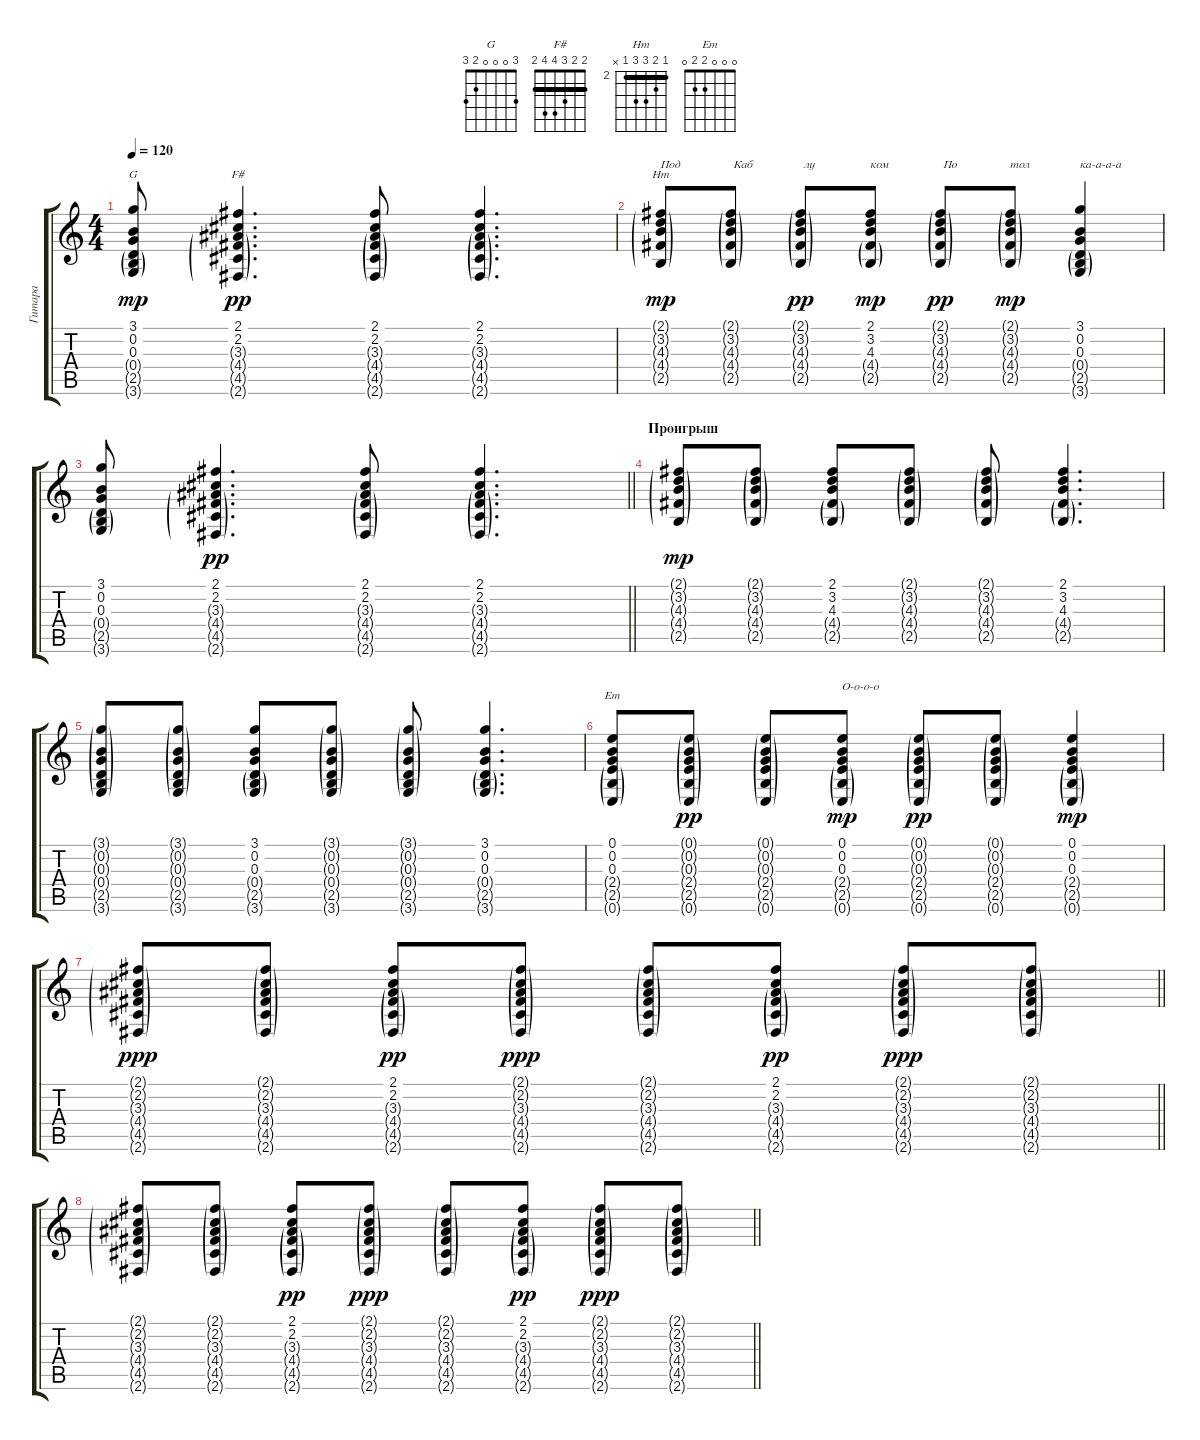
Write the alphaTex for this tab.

\track ("Гитара" "Гитара") {instrument acousticguitarsteel}
\staff {score tabs}
\tuning (E4 B3 G3 D3 A2 E2) {hide}
\chord ("G" 3 0 0 0 2 3)
\chord ("F#" 2 2 3 4 4 2) {barre 2}
\chord ("Hm" 2 3 4 4 2 x) {firstfret 2 barre 2}
\chord ("Em" 0 0 0 2 2 0)
\ts (4 4)
\tempo 120
\clef g2
\ks c
(3.1 0.2 0.3 0.4{g} 2.5{g} 3.6{g}).8{ch "G" dy mp} (2.1 2.2 3.3{g} 4.4{g} 4.5{g} 2.6{g}).4{d ch "F#" dy pp} (2.1 2.2 3.3{g} 4.4{g} 4.5{g} 2.6{g}).8 (2.1 2.2 3.3{g} 4.4{g} 4.5{g} 2.6{g}).4{d} |
(2.1{g} 3.2{g} 4.3{g} 4.4{g} 2.5{g}).8{ch "Hm" txt "Под" dy mp} (2.1{g} 3.2{g} 4.3{g} 4.4{g} 2.5{g}).8{txt " Каб"} (2.1{g} 3.2{g} 4.3{g} 4.4{g} 2.5{g}).8{txt " лу" dy pp} (2.1 3.2 4.3 4.4{g} 2.5{g}).8{txt "ком" dy mp} (2.1{g} 3.2{g} 4.3{g} 4.4{g} 2.5{g}).8{txt " По" dy pp} (2.1{g} 3.2{g} 4.3{g} 4.4{g} 2.5{g}).8{txt "тол" dy mp} (3.1 0.2 0.3 0.4{g} 2.5{g} 3.6{g}).4{txt "ка-а-а-а"} |
\barLineRight lightlight
(3.1 0.2 0.3 0.4{g} 2.5{g} 3.6{g}).8 (2.1 2.2 3.3{g} 4.4{g} 4.5{g} 2.6{g}).4{d dy pp} (2.1 2.2 3.3{g} 4.4{g} 4.5{g} 2.6{g}).8 (2.1 2.2 3.3{g} 4.4{g} 4.5{g} 2.6{g}).4{d} |
\section ("" "Проигрыш")
(2.1{g} 3.2{g} 4.3{g} 4.4{g} 2.5{g}).8{dy mp} (2.1{g} 3.2{g} 4.3{g} 4.4{g} 2.5{g}).8 (2.1 3.2 4.3 4.4{g} 2.5{g}).8 (2.1{g} 3.2{g} 4.3{g} 4.4{g} 2.5{g}).8 (2.1{g} 3.2{g} 4.3{g} 4.4{g} 2.5{g}).8 (2.1 3.2 4.3 4.4{g} 2.5{g}).4{d} |
(3.1{g} 0.2{g} 0.3{g} 0.4{g} 2.5{g} 3.6{g}).8 (3.1{g} 0.2{g} 0.3{g} 0.4{g} 2.5{g} 3.6{g}).8 (3.1 0.2 0.3 0.4{g} 2.5{g} 3.6{g}).8 (3.1{g} 0.2{g} 0.3{g} 0.4{g} 2.5{g} 3.6{g}).8 (3.1{g} 0.2{g} 0.3{g} 0.4{g} 2.5{g} 3.6{g}).8 (3.1 0.2 0.3 0.4{g} 2.5{g} 3.6{g}).4{d} |
(0.1 0.2 0.3 2.4{g} 2.5{g} 0.6{g}).8{ch "Em"} (0.1{g} 0.2{g} 0.3{g} 2.4{g} 2.5{g} 0.6{g}).8{dy pp} (0.1{g} 0.2{g} 0.3{g} 2.4{g} 2.5{g} 0.6{g}).8 (0.1 0.2 0.3 2.4{g} 2.5{g} 0.6{g}).8{txt "О-о-о-о" dy mp} (0.1{g} 0.2{g} 0.3{g} 2.4{g} 2.5{g} 0.6{g}).8{dy pp} (0.1{g} 0.2{g} 0.3{g} 2.4{g} 2.5{g} 0.6{g}).8 (0.1 0.2 0.3 2.4{g} 2.5{g} 0.6{g}).4{dy mp} |
\barLineRight lightlight
(2.1{g} 2.2{g} 3.3{g} 4.4{g} 4.5{g} 2.6{g}).8{dy ppp} (2.1{g} 2.2{g} 3.3{g} 4.4{g} 4.5{g} 2.6{g}).8 (2.1 2.2 3.3{g} 4.4{g} 4.5{g} 2.6{g}).8{dy pp} (2.1{g} 2.2{g} 3.3{g} 4.4{g} 4.5{g} 2.6{g}).8{dy ppp} (2.1{g} 2.2{g} 3.3{g} 4.4{g} 4.5{g} 2.6{g}).8 (2.1 2.2 3.3{g} 4.4{g} 4.5{g} 2.6{g}).8{dy pp} (2.1{g} 2.2{g} 3.3{g} 4.4{g} 4.5{g} 2.6{g}).8{dy ppp} (2.1{g} 2.2{g} 3.3{g} 4.4{g} 4.5{g} 2.6{g}).8 |
\barLineRight lightlight
(2.1{g} 2.2{g} 3.3{g} 4.4{g} 4.5{g} 2.6{g}).8 (2.1{g} 2.2{g} 3.3{g} 4.4{g} 4.5{g} 2.6{g}).8 (2.1 2.2 3.3{g} 4.4{g} 4.5{g} 2.6{g}).8{dy pp} (2.1{g} 2.2{g} 3.3{g} 4.4{g} 4.5{g} 2.6{g}).8{dy ppp} (2.1{g} 2.2{g} 3.3{g} 4.4{g} 4.5{g} 2.6{g}).8 (2.1 2.2 3.3{g} 4.4{g} 4.5{g} 2.6{g}).8{dy pp} (2.1{g} 2.2{g} 3.3{g} 4.4{g} 4.5{g} 2.6{g}).8{dy ppp} (2.1{g} 2.2{g} 3.3{g} 4.4{g} 4.5{g} 2.6{g}).8
